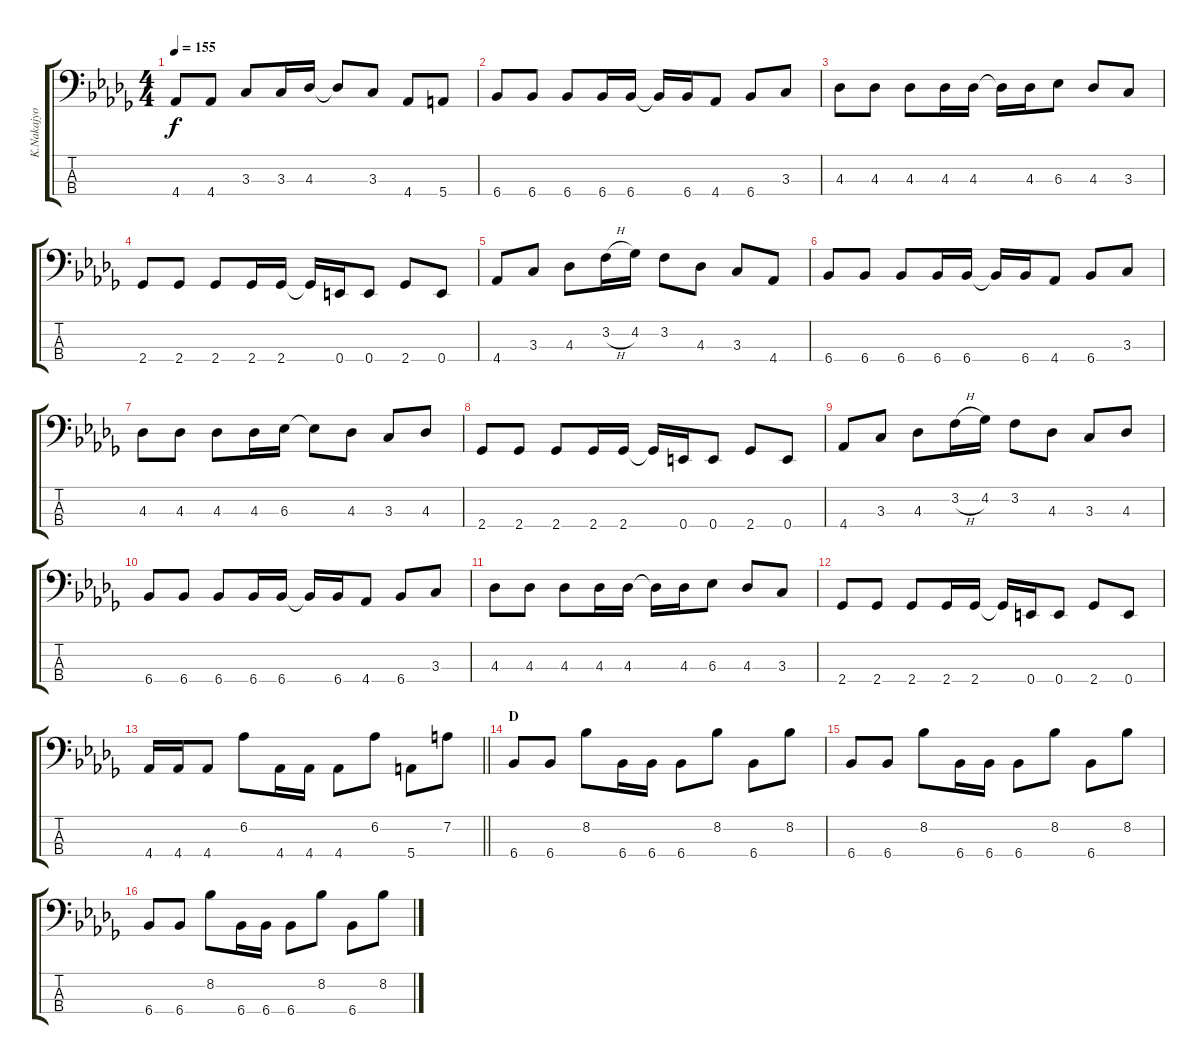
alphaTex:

\track ("K.Nakajyo E.BASS" "K.Nakajyo ") {instrument electricbassfinger}
\staff {score tabs}
\tuning (G2 D2 A1 E1) {hide}
\ts (4 4)
\tempo 155
\clef f4
\ks db
4.4.8{dy f} 4.4.8 3.3.8 3.3.16 4.3.16 4.3{t}.8 3.3.8 4.4.8 5.4.8 |
6.4.8 6.4.8 6.4.8 6.4.16 6.4.16 6.4{t}.16 6.4.16 4.4.8 6.4.8 3.3.8 |
4.3.8 4.3.8 4.3.8 4.3.16 4.3.16 4.3{t}.16 4.3.16 6.3.8 4.3.8 3.3.8 |
2.4.8 2.4.8 2.4.8 2.4.16 2.4.16 2.4{t}.16 0.4.16 0.4.8 2.4.8 0.4.8 |
4.4.8 3.3.8 4.3.8 3.2{h}.16 4.2.16 3.2.8 4.3.8 3.3.8 4.4.8 |
6.4.8 6.4.8 6.4.8 6.4.16 6.4.16 6.4{t}.16 6.4.16 4.4.8 6.4.8 3.3.8 |
4.3.8 4.3.8 4.3.8 4.3.16 6.3.16 6.3{t}.8 4.3.8 3.3.8 4.3.8 |
2.4.8 2.4.8 2.4.8 2.4.16 2.4.16 2.4{t}.16 0.4.16 0.4.8 2.4.8 0.4.8 |
4.4.8 3.3.8 4.3.8 3.2{h}.16 4.2.16 3.2.8 4.3.8 3.3.8 4.3.8 |
6.4.8 6.4.8 6.4.8 6.4.16 6.4.16 6.4{t}.16 6.4.16 4.4.8 6.4.8 3.3.8 |
4.3.8 4.3.8 4.3.8 4.3.16 4.3.16 4.3{t}.16 4.3.16 6.3.8 4.3.8 3.3.8 |
2.4.8 2.4.8 2.4.8 2.4.16 2.4.16 2.4{t}.16 0.4.16 0.4.8 2.4.8 0.4.8 |
\barLineRight lightlight
4.4.16 4.4.16 4.4.8 6.2.8 4.4.16 4.4.16 4.4.8 6.2.8 5.4.8 7.2.8 |
\section ("" "D")
6.4.8 6.4.8 8.2.8 6.4.16 6.4.16 6.4.8 8.2.8 6.4.8 8.2.8 |
6.4.8 6.4.8 8.2.8 6.4.16 6.4.16 6.4.8 8.2.8 6.4.8 8.2.8 |
6.4.8 6.4.8 8.2.8 6.4.16 6.4.16 6.4.8 8.2.8 6.4.8 8.2.8
